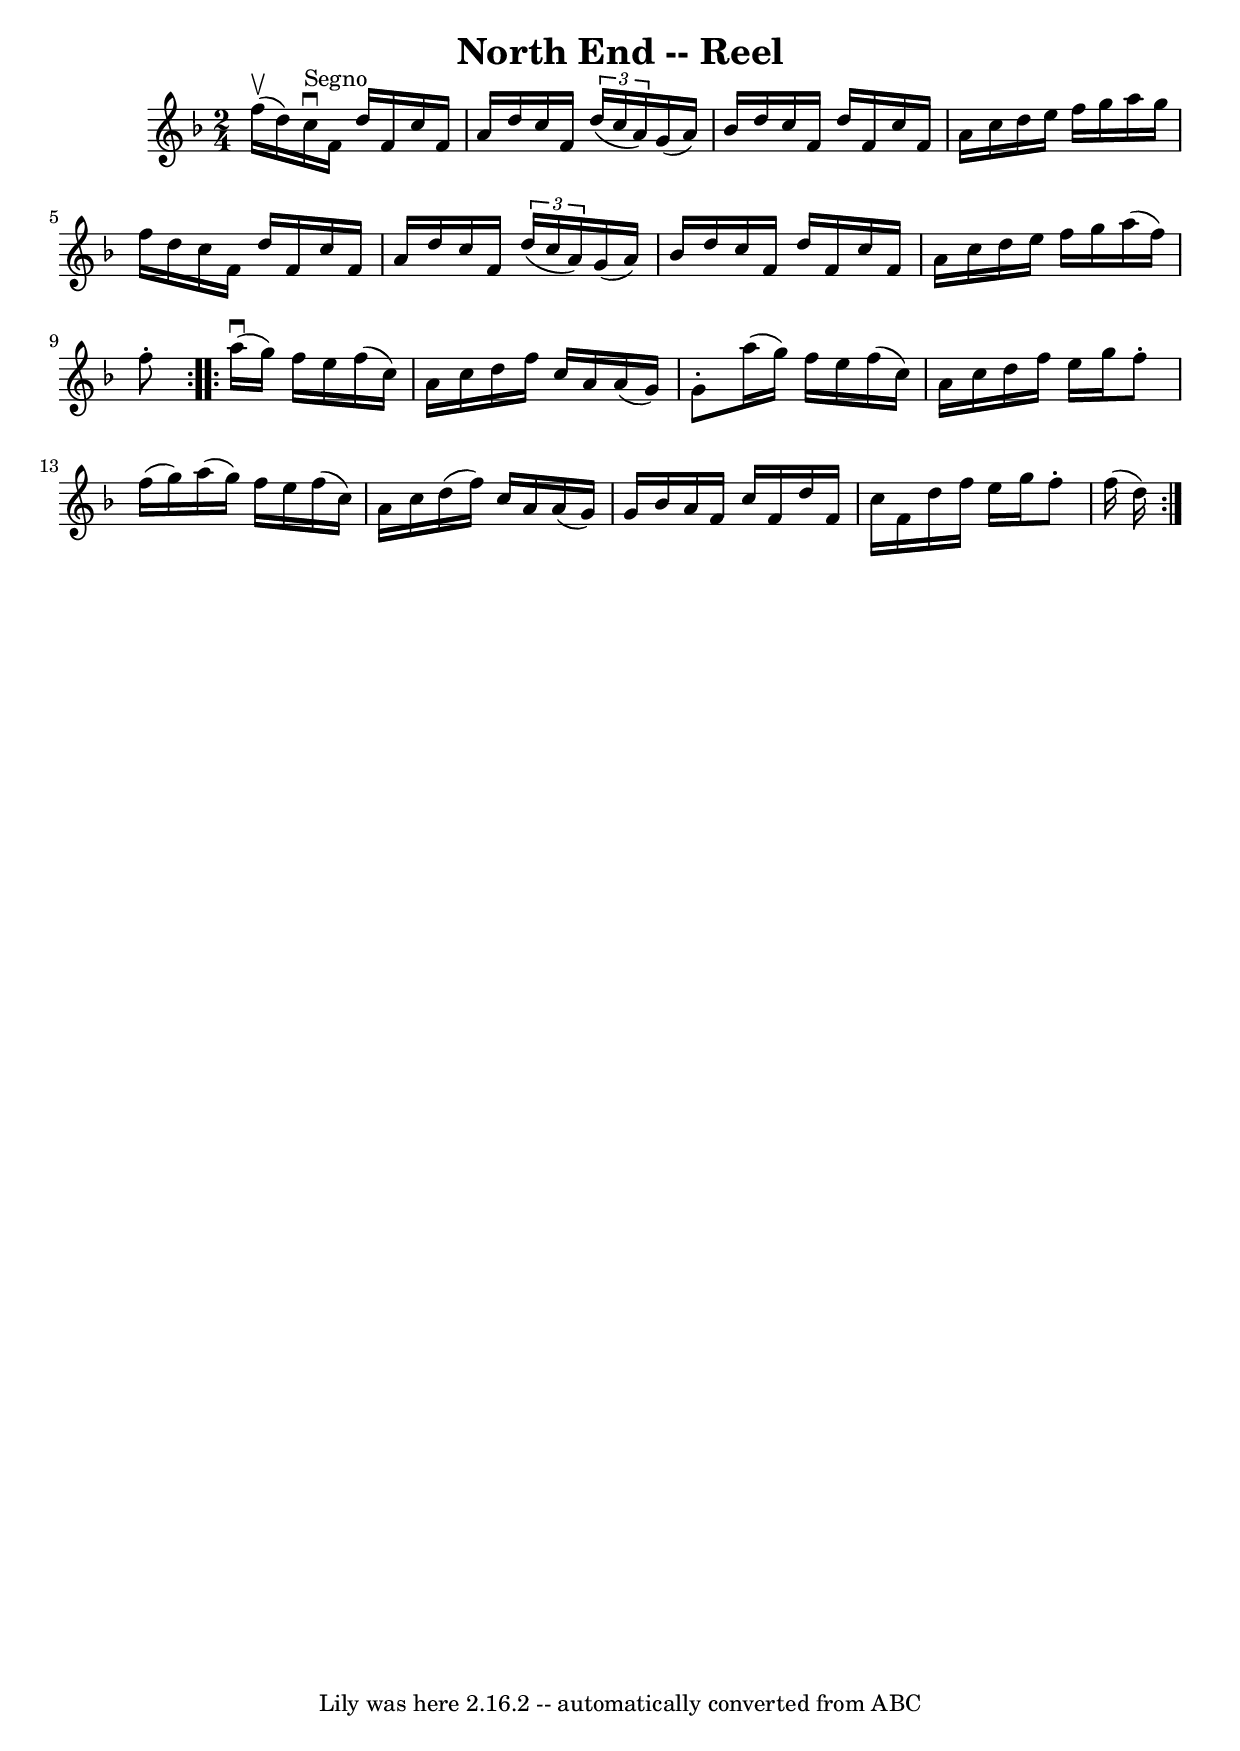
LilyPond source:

\version "2.16.2"
\include "Mammoth.ily"
\header {
  %% book = "Ryan's Mammoth Collection"
  crossRefNumber = "1"
  footnotes = "\\\\369"
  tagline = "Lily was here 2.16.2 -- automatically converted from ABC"
  title = "North End -- Reel"

}
voicedefault =  {



  \repeat volta 2 {

    \time 2/4 
    \key f \major
    f''16^\upbow(d''16)   |
    c''16^"Segno"^\downbow f'16 d''16 f'16 c''16 f'16 a'16 d''16     |
    c''16 f'16    \times 2/3 { d''16 (c''16 a'16) 
			     } g'16 (a'16) bes'16 d''16    |
    c''16 f'16 d''16 f'16    
    c''16 f'16 a'16 c''16    |
    d''16 e''16 f''16 g''16   
    a''16 g''16 f''16 d''16    |
    c''16 f'16 d''16    
    f'16 c''16 f'16 a'16 d''16    |
    c''16 f'16    
    \times 2/3 { d''16 (c''16 a'16) 
	       } g'16 (a'16) bes'16    
    d''16    |
    c''16 f'16 d''16 f'16 c''16 f'16 a'16    
    c''16    |
    d''16 e''16 f''16 g''16 a''16 (f''16)   
    f''8-.   
  }     
  \repeat volta 2 {
    a''16^\downbow(g''16) f''16    
    e''16 f''16 (c''16) a'16 c''16    |
    d''16 f''16    
    c''16 a'16 a'16 (g'16) g'8-.   |
    a''16 (g''16)   
    f''16 e''16 f''16 (c''16) a'16 c''16    |
    d''16    
    f''16 e''16 g''16 f''8-. f''16 (g''16)   |
    a''16 (
    g''16) f''16 e''16 f''16 (c''16) a'16 c''16    |
    
    d''16 (f''16) c''16 a'16 a'16 (g'16) g'16 bes'16     |
    a'16 f'16 c''16 f'16 d''16 f'16 c''16 f'16     |
    d''16 f''16 e''16 g''16 f''8-. f''16 (d''16)   

  }   

}

\score{
  <<

    \context Staff="default"
    {
      \voicedefault 
      
    }

  >>
  \layout {
    
  }
  \midi {
  }

}
